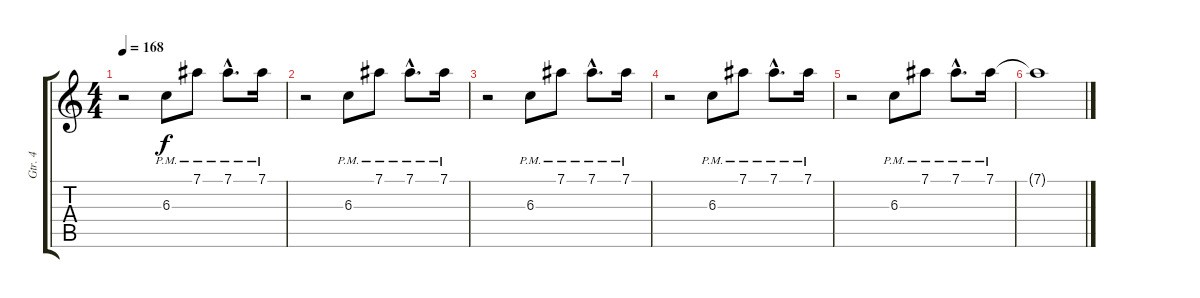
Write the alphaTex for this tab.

\track ("Gtr. 4" "Gtr. 4") {instrument distortionguitar}
\staff {score tabs}
\tuning (Eb4 Bb3 Gb3 Db3 Ab2 Db2) {hide}
\ts (4 4)
\tempo 168
\clef g2
\ks aminor
r.2{dy f} 6.3{pm}.8 7.1{pm}.8 7.1{hac pm}.8{d} 7.1{pm}.16 |
r.2 6.3{pm}.8 7.1{pm}.8 7.1{hac pm}.8{d} 7.1{pm}.16 |
r.2 6.3{pm}.8 7.1{pm}.8 7.1{hac pm}.8{d} 7.1{pm}.16 |
r.2 6.3{pm}.8 7.1{pm}.8 7.1{hac pm}.8{d} 7.1{pm}.16 |
r.2 6.3{pm}.8 7.1{pm}.8 7.1{hac pm}.8{d} 7.1{pm}.16 |
7.1{t}.1
